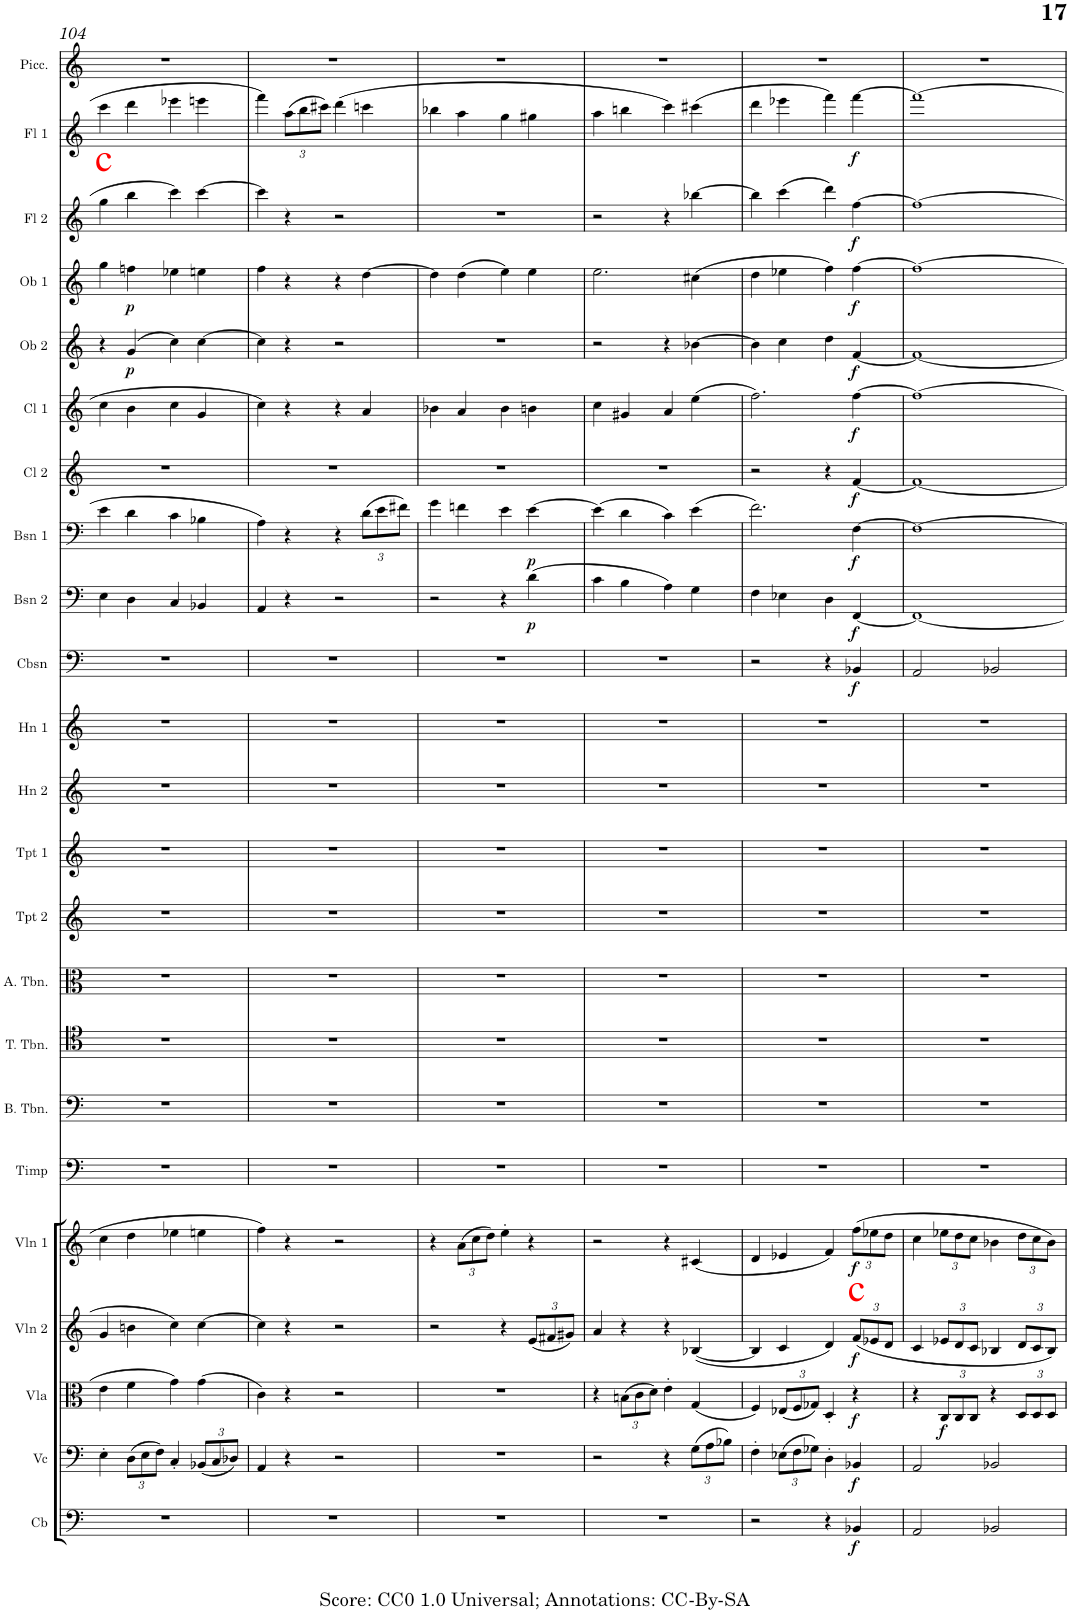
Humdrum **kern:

**kern	**dynam	**kern	**dynam	**kern	**dynam	**kern	**dynam	**kern	**text	**dynam	**kern	**kern	**kern	**kern	**kern	**kern	**kern	**kern	**kern	**dynam	**kern	**dynam	**kern	**dynam	**kern	**dynam	**kern	**dynam	**kern	**dynam	**kern	**dynam	**kern	**dynam	**kern	**text	**dynam	**kern
*part23	*part23	*part22	*part22	*part21	*part21	*part20	*part20	*part19	*part19	*part19	*part18	*part17	*part16	*part15	*part14	*part13	*part12	*part11	*part10	*part10	*part9	*part9	*part8	*part8	*part7	*part7	*part6	*part6	*part5	*part5	*part4	*part4	*part3	*part3	*part2	*part2	*part2	*part1
*staff23	*staff23	*staff22	*staff22	*staff21	*staff21	*staff20	*staff20	*staff19	*staff19	*staff19	*staff18	*staff17	*staff16	*staff15	*staff14	*staff13	*staff12	*staff11	*staff10	*staff10	*staff9	*staff9	*staff8	*staff8	*staff7	*staff7	*staff6	*staff6	*staff5	*staff5	*staff4	*staff4	*staff3	*staff3	*staff2	*staff2	*staff2	*staff1
*I"Contrabass	*	*I"Violoncello	*	*I"Viola	*	*I"Violin 2	*	*I"Violin 1	*	*	*I"Timpani	*I"Bass Trombone	*I"Tenor Trombone	*I"Alto Trombone	*I"C Trumpet 2	*I"C Trumpet 1	*I"C Horn 2	*I"C Horn 1	*I"Contrabassoon	*	*I"Bassoon 2	*	*I"Bassoon 1	*	*I"C Clarinet 2	*	*I"C Clarinet 1	*	*I"Oboe 2	*	*I"Oboe 1	*	*I"Flute 2	*	*I"Flute 1	*	*	*I"Piccolo
*I'Cb	*	*I'Vc	*	*I'Vla	*	*I'Vln 2	*	*I'Vln 1	*	*	*I'Timp	*I'B. Tbn.	*I'T. Tbn.	*I'A. Tbn.	*I'Tpt 2	*I'Tpt 1	*I'Hn 2	*I'Hn 1	*I'Cbsn	*	*I'Bsn 2	*	*I'Bsn 1	*	*I'Cl 2	*	*I'Cl 1	*	*I'Ob 2	*	*I'Ob 1	*	*I'Fl 2	*	*I'Fl 1	*	*	*I'Picc.
!!LO:PB:g=z
*clefF4	*	*clefF4	*	*clefC3	*	*clefG2	*	*clefG2	*	*	*clefF4	*clefF4	*clefC4	*clefC3	*clefG2	*clefG2	*clefG2	*clefG2	*clefF4	*	*clefF4	*	*clefF4	*	*clefG2	*	*clefG2	*	*clefG2	*	*clefG2	*	*clefG2	*	*clefG2	*	*	*clefG2
*Trd7c12	*	*	*	*	*	*	*	*	*	*	*	*	*	*	*	*	*Trd7c12	*Trd7c12	*Trd7c12	*	*	*	*	*	*Trd1c2	*	*Trd1c2	*	*	*	*	*	*	*	*	*	*	*Trd-7c-12
*k[]	*	*k[]	*	*k[]	*	*k[]	*	*k[]	*	*	*k[]	*k[]	*k[]	*k[]	*k[]	*k[]	*k[]	*k[]	*k[]	*	*k[]	*	*k[]	*	*k[]	*	*k[]	*	*k[]	*	*k[]	*	*k[]	*	*k[]	*	*	*k[]
*M4/4	*	*M4/4	*	*M4/4	*	*M4/4	*	*M4/4	*	*	*M4/4	*M4/4	*M4/4	*M4/4	*M4/4	*M4/4	*M4/4	*M4/4	*M4/4	*	*M4/4	*	*M4/4	*	*M4/4	*	*M4/4	*	*M4/4	*	*M4/4	*	*M4/4	*	*M4/4	*	*	*M4/4
*met(c)	*	*met(c)	*	*met(c)	*	*met(c)	*	*met(c)	*	*	*met(c)	*met(c)	*met(c)	*met(c)	*met(c)	*met(c)	*met(c)	*met(c)	*met(c)	*	*met(c)	*	*met(c)	*	*met(c)	*	*met(c)	*	*met(c)	*	*met(c)	*	*met(c)	*	*met(c)	*	*	*met(c)
=104	=104	=104	=104	=104	=104	=104	=104	=104	=104	=104	=104	=104	=104	=104	=104	=104	=104	=104	=104	=104	=104	=104	=104	=104	=104	=104	=104	=104	=104	=104	=104	=104	=104	=104	=104	=104	=104	=104
!	!	!	!	!	!	!	!	!	!	!	!	!	!	!	!	!	!	!	!	!	!	!	!	!	!	!	!	!	!	!	!	!	!	!	!	!LO:LY:b:color=#FF0000	!	!
1r	.	4E'\	.	4e\	.	4g/	.	4cc\	.	.	1r	1r	1r	1r	1r	1r	1r	1r	1r	.	4E\	.	4e\	.	1r	.	4cc\	.	4r	.	4gg\	.	4gg\	.	4ccc\	c	.	1r
*	*	*Xbrackettup	*	*	*	*	*	*	*	*	*	*	*	*	*	*	*	*	*	*	*	*	*	*	*	*	*	*	*	*	*	*	*	*	*	*	*	*
!	!	!	!	!	!	!	!	!	!	!	!	!	!	!	!	!	!	!	!	!	!	!	!	!	!	!	!	!	!	!LO:DY:b	!	!LO:DY:b	!	!	!	!	!	!
.	.	(12D\L	.	4f\	.	4bn\	.	4dd\	.	.	.	.	.	.	.	.	.	.	.	.	4D\	.	4d\	.	.	.	4b\	.	(4g/	p	4ffn\	p	4bb\	.	4ddd\	.	.	.
.	.	12E\	.	.	.	.	.	.	.	.	.	.	.	.	.	.	.	.	.	.	.	.	.	.	.	.	.	.	.	.	.	.	.	.	.	.	.	.
.	.	12F\J)	.	.	.	.	.	.	.	.	.	.	.	.	.	.	.	.	.	.	.	.	.	.	.	.	.	.	.	.	.	.	.	.	.	.	.	.
.	.	4C'/	.	4g\	.	4cc\	.	4ee-X\	.	.	.	.	.	.	.	.	.	.	.	.	4C/	.	4c\	.	.	.	4cc\	.	4cc\)	.	4ee-X\	.	4ccc\	.	4eee-X\	.	.	.
.	.	(12BB-X/L	.	(4g\	.	[4cc\	.	4een\	.	.	.	.	.	.	.	.	.	.	.	.	4BB-X/	.	4B-X\	.	.	.	4g/	.	[4cc\	.	4een\	.	[4ccc\	.	4eeen\	.	.	.
.	.	12C/	.	.	.	.	.	.	.	.	.	.	.	.	.	.	.	.	.	.	.	.	.	.	.	.	.	.	.	.	.	.	.	.	.	.	.	.
.	.	12D-X/J)	.	.	.	.	.	.	.	.	.	.	.	.	.	.	.	.	.	.	.	.	.	.	.	.	.	.	.	.	.	.	.	.	.	.	.	.
=105	=105	=105	=105	=105	=105	=105	=105	=105	=105	=105	=105	=105	=105	=105	=105	=105	=105	=105	=105	=105	=105	=105	=105	=105	=105	=105	=105	=105	=105	=105	=105	=105	=105	=105	=105	=105	=105	=105
1r	.	4AA/	.	4c\)	.	4cc\]	.	4ff\	.	.	1r	1r	1r	1r	1r	1r	1r	1r	1r	.	4AA/	.	4A\	.	1r	.	4cc\	.	4cc\]	.	4ff\	.	4ccc\]	.	4fff\	.	.	1r
*	*	*	*	*	*	*	*	*	*	*	*	*	*	*	*	*	*	*	*	*	*	*	*	*	*	*	*	*	*	*	*	*	*	*	*Xbrackettup	*	*	*
.	.	4r	.	4r	.	4r	.	4r	.	.	.	.	.	.	.	.	.	.	.	.	4r	.	4r	.	.	.	4r	.	4r	.	4r	.	4r	.	(12aa\L	.	.	.
.	.	.	.	.	.	.	.	.	.	.	.	.	.	.	.	.	.	.	.	.	.	.	.	.	.	.	.	.	.	.	.	.	.	.	12bb\	.	.	.
.	.	.	.	.	.	.	.	.	.	.	.	.	.	.	.	.	.	.	.	.	.	.	.	.	.	.	.	.	.	.	.	.	.	.	12ccc#X\J)	.	.	.
.	.	2r	.	2r	.	2r	.	2r	.	.	.	.	.	.	.	.	.	.	.	.	2r	.	4r	.	.	.	4r	.	2r	.	4r	.	2r	.	(4ddd\	.	.	.
*	*	*	*	*	*	*	*	*	*	*	*	*	*	*	*	*	*	*	*	*	*	*	*Xbrackettup	*	*	*	*	*	*	*	*	*	*	*	*	*	*	*
.	.	.	.	.	.	.	.	.	.	.	.	.	.	.	.	.	.	.	.	.	.	.	(12d\L	.	.	.	4a/	.	.	.	[4dd\	.	.	.	4cccn\	.	.	.
.	.	.	.	.	.	.	.	.	.	.	.	.	.	.	.	.	.	.	.	.	.	.	12e\	.	.	.	.	.	.	.	.	.	.	.	.	.	.	.
.	.	.	.	.	.	.	.	.	.	.	.	.	.	.	.	.	.	.	.	.	.	.	12f#X\J)	.	.	.	.	.	.	.	.	.	.	.	.	.	.	.
=106	=106	=106	=106	=106	=106	=106	=106	=106	=106	=106	=106	=106	=106	=106	=106	=106	=106	=106	=106	=106	=106	=106	=106	=106	=106	=106	=106	=106	=106	=106	=106	=106	=106	=106	=106	=106	=106	=106
1r	.	1r	.	1r	.	2r	.	4r	.	.	1r	1r	1r	1r	1r	1r	1r	1r	1r	.	2r	.	4g\	.	1r	.	4b-X\	.	1r	.	4dd\]	.	1r	.	4bb-X\	.	.	1r
*	*	*	*	*	*	*	*	*Xbrackettup	*	*	*	*	*	*	*	*	*	*	*	*	*	*	*	*	*	*	*	*	*	*	*	*	*	*	*	*	*	*
.	.	.	.	.	.	.	.	(12a\L	.	.	.	.	.	.	.	.	.	.	.	.	.	.	4fn\	.	.	.	4a/	.	.	.	(4dd\	.	.	.	4aa\	.	.	.
.	.	.	.	.	.	.	.	12cc\	.	.	.	.	.	.	.	.	.	.	.	.	.	.	.	.	.	.	.	.	.	.	.	.	.	.	.	.	.	.
.	.	.	.	.	.	.	.	12dd\J)	.	.	.	.	.	.	.	.	.	.	.	.	.	.	.	.	.	.	.	.	.	.	.	.	.	.	.	.	.	.
.	.	.	.	.	.	4r	.	4ee'\	.	.	.	.	.	.	.	.	.	.	.	.	4r	.	4e\	.	.	.	4b-\	.	.	.	4ee\)	.	.	.	4gg\	.	.	.
*	*	*	*	*	*	*Xbrackettup	*	*	*	*	*	*	*	*	*	*	*	*	*	*	*	*	*	*	*	*	*	*	*	*	*	*	*	*	*	*	*	*
!	!	!	!	!	!	!	!	!	!	!	!	!	!	!	!	!	!	!	!	!	!	!LO:DY:b	!	!LO:DY:b	!	!	!	!	!	!	!	!	!	!	!	!	!	!
.	.	.	.	.	.	(12e/L	.	4r	.	.	.	.	.	.	.	.	.	.	.	.	(4d\	p	[4e\	p	.	.	4bn\	.	.	.	4ee\	.	.	.	4gg#X\	.	.	.
.	.	.	.	.	.	12f#X/	.	.	.	.	.	.	.	.	.	.	.	.	.	.	.	.	.	.	.	.	.	.	.	.	.	.	.	.	.	.	.	.
.	.	.	.	.	.	12g#X/J)	.	.	.	.	.	.	.	.	.	.	.	.	.	.	.	.	.	.	.	.	.	.	.	.	.	.	.	.	.	.	.	.
=107	=107	=107	=107	=107	=107	=107	=107	=107	=107	=107	=107	=107	=107	=107	=107	=107	=107	=107	=107	=107	=107	=107	=107	=107	=107	=107	=107	=107	=107	=107	=107	=107	=107	=107	=107	=107	=107	=107
1r	.	2r	.	4r	.	4a/	.	2r	.	.	1r	1r	1r	1r	1r	1r	1r	1r	1r	.	4c\	.	(4e\]	.	1r	.	4cc\	.	2r	.	2.ee\	.	2r	.	4aa\	.	.	1r
*	*	*	*	*Xbrackettup	*	*	*	*	*	*	*	*	*	*	*	*	*	*	*	*	*	*	*	*	*	*	*	*	*	*	*	*	*	*	*	*	*	*
.	.	.	.	(12Bn\L	.	4r	.	.	.	.	.	.	.	.	.	.	.	.	.	.	4B\	.	4d\	.	.	.	4g#X/	.	.	.	.	.	.	.	4bbn\	.	.	.
.	.	.	.	12c\	.	.	.	.	.	.	.	.	.	.	.	.	.	.	.	.	.	.	.	.	.	.	.	.	.	.	.	.	.	.	.	.	.	.
.	.	.	.	12d\J)	.	.	.	.	.	.	.	.	.	.	.	.	.	.	.	.	.	.	.	.	.	.	.	.	.	.	.	.	.	.	.	.	.	.
.	.	4r	.	4e'\	.	4r	.	4r	.	.	.	.	.	.	.	.	.	.	.	.	4A\)	.	4c\)	.	.	.	4a/	.	4r	.	.	.	4r	.	4ccc\)	.	.	.
.	.	(12G\L	.	(4G/	.	([4B-X/	.	(4c#X/	.	.	.	.	.	.	.	.	.	.	.	.	4G\	.	(4e\	.	.	.	(4ee\	.	[4b-X\	.	(4cc#X\	.	[4bb-X\	.	(4ccc#X\	.	.	.
.	.	12A\	.	.	.	.	.	.	.	.	.	.	.	.	.	.	.	.	.	.	.	.	.	.	.	.	.	.	.	.	.	.	.	.	.	.	.	.
.	.	12B-X\J)	.	.	.	.	.	.	.	.	.	.	.	.	.	.	.	.	.	.	.	.	.	.	.	.	.	.	.	.	.	.	.	.	.	.	.	.
=108	=108	=108	=108	=108	=108	=108	=108	=108	=108	=108	=108	=108	=108	=108	=108	=108	=108	=108	=108	=108	=108	=108	=108	=108	=108	=108	=108	=108	=108	=108	=108	=108	=108	=108	=108	=108	=108	=108
2r	.	4F'\	.	4F/)	.	4B-/]	.	4d/	.	.	1r	1r	1r	1r	1r	1r	1r	1r	2r	.	4F\	.	2.f\)	.	2r	.	2.ff\)	.	4b-\]	.	4dd\	.	4bb-\]	.	4ddd\	.	.	1r
.	.	(12E-X\L	.	(12E-X/L	.	4c/	.	4e-X/	.	.	.	.	.	.	.	.	.	.	.	.	4E-X\	.	.	.	.	.	.	.	4cc\	.	4ee-X\	.	(4ccc\	.	4eee-X\	.	.	.
.	.	12F\	.	12F/	.	.	.	.	.	.	.	.	.	.	.	.	.	.	.	.	.	.	.	.	.	.	.	.	.	.	.	.	.	.	.	.	.	.
.	.	12G-X\J)	.	12G-X/J)	.	.	.	.	.	.	.	.	.	.	.	.	.	.	.	.	.	.	.	.	.	.	.	.	.	.	.	.	.	.	.	.	.	.
4r	.	4D'\	.	4D'/	.	4d/)	.	4f/)	.	.	.	.	.	.	.	.	.	.	4r	.	4D\	.	.	.	4r	.	.	.	4dd\	.	4ff\)	.	4ddd\)	.	4fff\)	.	.	.
!	!LO:DY:b	!	!LO:DY:b	!	!LO:DY:b	!	!LO:DY:b	!	!LO:LY:b:color=#FF0000	!LO:DY:b	!	!	!	!	!	!	!	!	!	!LO:DY:b	!	!LO:DY:b	!	!LO:DY:b	!	!LO:DY:b	!	!LO:DY:b	!	!LO:DY:b	!	!LO:DY:b	!	!LO:DY:b	!	!	!LO:DY:b	!
4BB-X/	f	4BB-X/	f	4r	f	(12f/L	f	(12ff\L	c	f	.	.	.	.	.	.	.	.	4BB-X/	f	[4FF/	f	[4F\	f	[4f/	f	[4ff\	f	[4f/	f	[4ff\	f	[4ff\	f	[4fff\	.	f	.
.	.	.	.	.	.	12e-X/	.	12ee-X\	.	.	.	.	.	.	.	.	.	.	.	.	.	.	.	.	.	.	.	.	.	.	.	.	.	.	.	.	.	.
.	.	.	.	.	.	12d/J	.	12dd\J	.	.	.	.	.	.	.	.	.	.	.	.	.	.	.	.	.	.	.	.	.	.	.	.	.	.	.	.	.	.
=109	=109	=109	=109	=109	=109	=109	=109	=109	=109	=109	=109	=109	=109	=109	=109	=109	=109	=109	=109	=109	=109	=109	=109	=109	=109	=109	=109	=109	=109	=109	=109	=109	=109	=109	=109	=109	=109	=109
2AA/	.	2AA/	.	4r	.	4c/	.	4cc\	.	.	1r	1r	1r	1r	1r	1r	1r	1r	2AA/	.	1FF_	.	1F_	.	1f_	.	1ff_	.	1f_	.	1ff_	.	1ff_	.	1fff_	.	.	1r
!	!	!	!	!	!LO:DY:b	!	!	!	!	!	!	!	!	!	!	!	!	!	!	!	!	!	!	!	!	!	!	!	!	!	!	!	!	!	!	!	!	!
.	.	.	.	12C/L	f	12e-X/L	.	12ee-X\L	.	.	.	.	.	.	.	.	.	.	.	.	.	.	.	.	.	.	.	.	.	.	.	.	.	.	.	.	.	.
.	.	.	.	12C/	.	12d/	.	12dd\	.	.	.	.	.	.	.	.	.	.	.	.	.	.	.	.	.	.	.	.	.	.	.	.	.	.	.	.	.	.
.	.	.	.	12C/J	.	12c/J	.	12cc\J	.	.	.	.	.	.	.	.	.	.	.	.	.	.	.	.	.	.	.	.	.	.	.	.	.	.	.	.	.	.
2BB-X/	.	2BB-X/	.	4r	.	4B-X/	.	4b-X\	.	.	.	.	.	.	.	.	.	.	2BB-X/	.	.	.	.	.	.	.	.	.	.	.	.	.	.	.	.	.	.	.
.	.	.	.	12D/L	.	12d/L	.	12dd\L	.	.	.	.	.	.	.	.	.	.	.	.	.	.	.	.	.	.	.	.	.	.	.	.	.	.	.	.	.	.
.	.	.	.	12D/	.	12c/	.	12cc\	.	.	.	.	.	.	.	.	.	.	.	.	.	.	.	.	.	.	.	.	.	.	.	.	.	.	.	.	.	.
.	.	.	.	12D/J	.	12B-/J)	.	12b-\J)	.	.	.	.	.	.	.	.	.	.	.	.	.	.	.	.	.	.	.	.	.	.	.	.	.	.	.	.	.	.
=	=	=	=	=	=	=	=	=	=	=	=	=	=	=	=	=	=	=	=	=	=	=	=	=	=	=	=	=	=	=	=	=	=	=	=	=	=	=
*-	*-	*-	*-	*-	*-	*-	*-	*-	*-	*-	*-	*-	*-	*-	*-	*-	*-	*-	*-	*-	*-	*-	*-	*-	*-	*-	*-	*-	*-	*-	*-	*-	*-	*-	*-	*-	*-	*-
